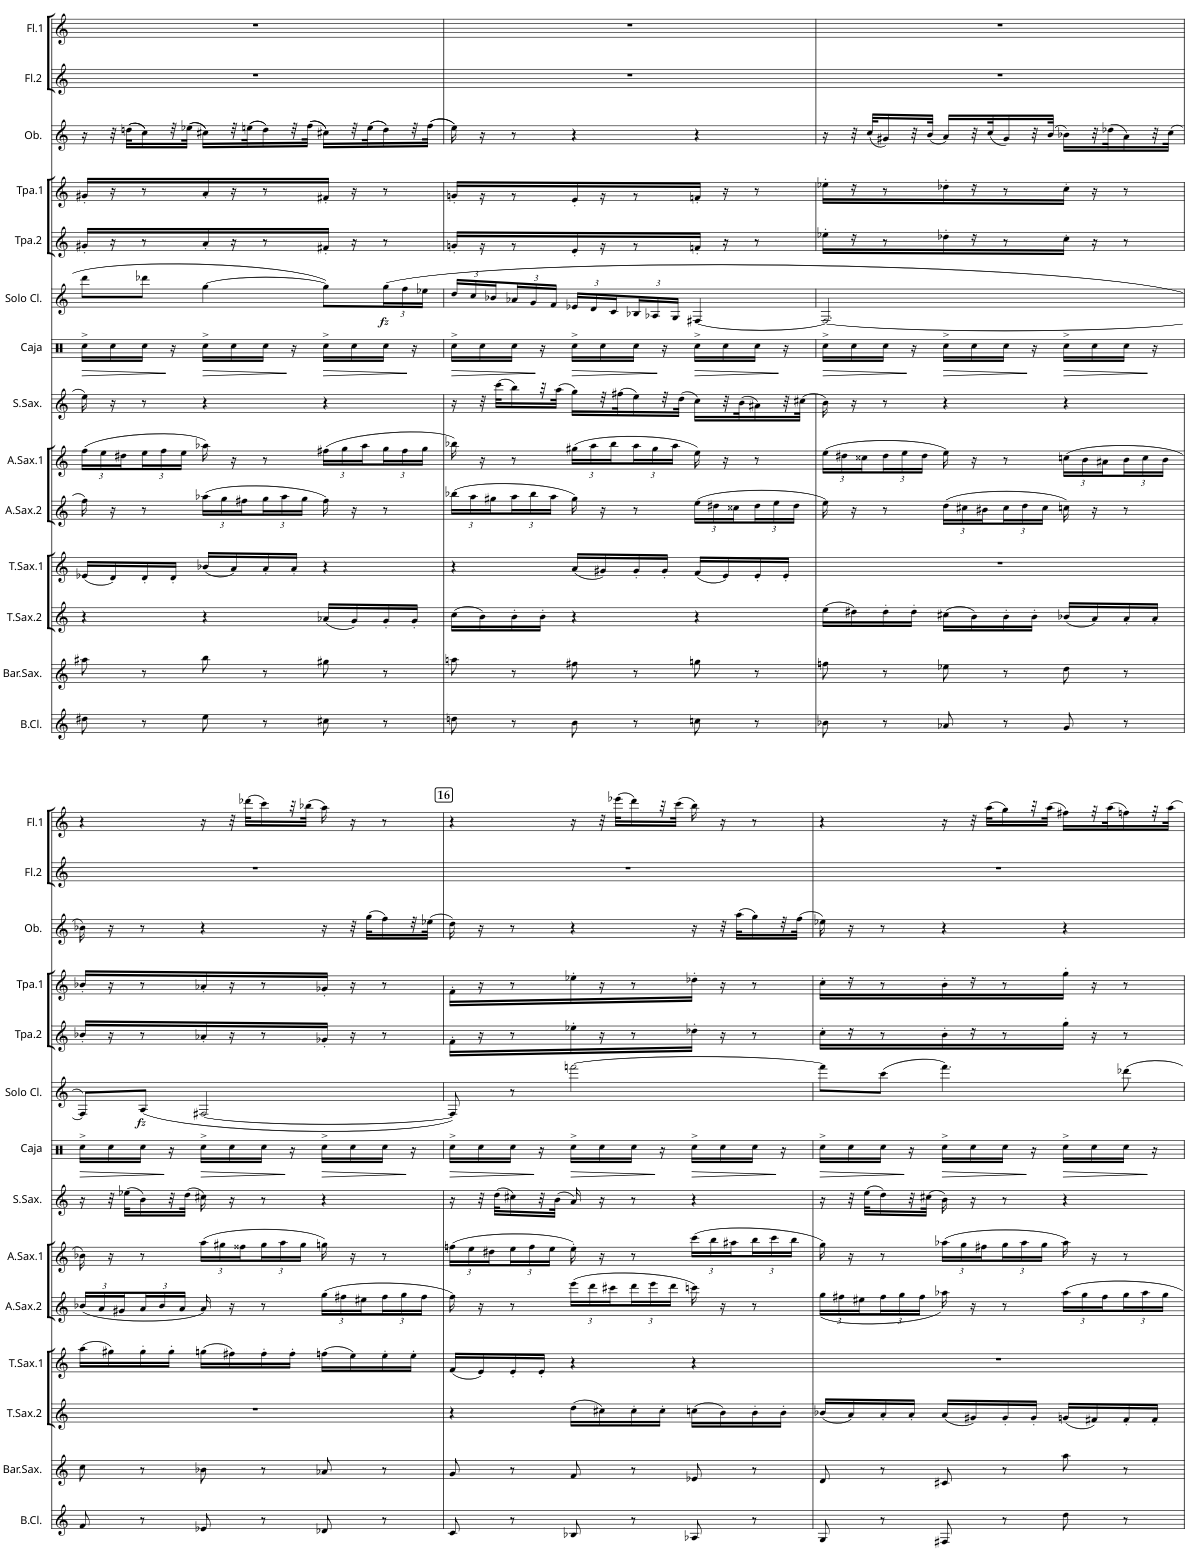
**kern	**kern	**kern	**kern	**kern	**kern	**kern	**kern	**dynam	**kern	**dynam	**kern	**kern	**kern	**kern	**kern
*part14	*part13	*part12	*part11	*part10	*part9	*part8	*part7	*part7	*part6	*part6	*part5	*part4	*part3	*part2	*part1
*staff14	*staff13	*staff12	*staff11	*staff10	*staff9	*staff8	*staff7	*staff7	*staff6	*staff6	*staff5	*staff4	*staff3	*staff2	*staff1
*I"B.Cl.	*I"Bar.Sax.	*I"T.Sax.2	*I"T.Sax.1	*I"A.Sax.2	*I"A.Sax.1	*I"S.Sax.	*I"Caja	*	*I"Solo Cl.	*	*I"Tpa.2	*I"Tpa.1	*I"Ob.	*I"Fl.2	*I"Fl.1
*I'B.Cl.	*I'Bar.Sax.	*I'T.Sax.2	*I'T.Sax.1	*I'A.Sax.2	*I'A.Sax.1	*I'S.Sax.	*I'Caja	*	*I'Solo Cl.	*	*I'Tpa.2	*I'Tpa.1	*I'Ob.	*I'Fl.2	*I'Fl.1
!!LO:PB:g=z
*clefG2	*clefG2	*clefG2	*clefG2	*clefG2	*clefG2	*clefG2	*clefX	*	*clefG2	*	*clefG2	*clefG2	*clefG2	*clefG2	*clefG2
*Trd8c14	*Trd12c21	*Trd8c14	*Trd8c14	*Trd5c9	*Trd5c9	*Trd1c2	*	*	*Trd2c3	*	*Trd4c7	*Trd4c7	*	*	*
*k[]	*k[]	*k[]	*k[]	*k[]	*k[]	*k[]	*k[]	*	*k[]	*	*k[]	*k[]	*k[]	*k[]	*k[]
*M3/4	*M3/4	*M3/4	*M3/4	*M3/4	*M3/4	*M3/4	*M3/4	*	*M3/4	*	*M3/4	*M3/4	*M3/4	*M3/4	*M3/4
*	*	*	*	*	*Xbrackettup	*	*	*	*	*	*	*	*	*	*
=52	=52	=52	=52	=52	=52	=52	=52	=52	=52	=52	=52	=52	=52	=52	=52
!	!	!	!	!	!	!	!	!LO:HP:b	!	!	!	!	!	!	!
8dd#X\	8aa#X\	4r	(16e-X/LL	16ff\	(>24ff\LL	16ee\	16Rcc^\LL	>	8ddd\L	.	16g#X'/LL	16g#X'/LL	16r	2.r	2.r
.	.	.	.	.	24ee\	.	.	.	.	.	.	.	.	.	.
.	.	.	16d/)	16r	.	16r	16Rcc\	.	.	.	16r	16r	32r	.	.
.	.	.	.	.	24dd#X\	.	.	.	.	.	.	.	.	.	.
.	.	.	.	.	.	.	.	.	.	.	.	.	((32ddn\KLL	.	.
8r	8r	.	16d'/	8r	24ee\	8r	16Rcc\JJ	.	8ddd-X\J	.	8r	8r	16cc\))	.	.
.	.	.	.	.	24ff\	.	.	.	.	.	.	.	.	.	.
.	.	.	16d'/JJ	.	.	.	16r	]	.	.	.	.	32r	.	.
.	.	.	.	.	24ee\JJ	.	.	.	.	.	.	.	.	.	.
.	.	.	.	.	.	.	.	.	.	.	.	.	((32ee-X\JJJ	.	.
*	*	*	*	*Xbrackettup	*	*	*	*	*	*	*	*	*	*	*
!	!	!	!	!	!	!	!	!LO:HP:b	!	!	!	!	!	!	!
8ee\	8bb\	4r	(16b-X/LL	(24aa-X\LL	16aa-X\)	4r	16Rcc^\LL	>	[4gg\	.	16a'/L	16a'/L	16cc#X\LL))	.	.
.	.	.	.	24gg\	.	.	.	.	.	.	.	.	.	.	.
.	.	.	16a/)	.	16r	.	16Rcc\	.	.	.	16r	16r	32r	.	.
.	.	.	.	24ff#X\	.	.	.	.	.	.	.	.	.	.	.
.	.	.	.	.	.	.	.	.	.	.	.	.	((32een\J	.	.
8r	8r	.	16a'/	24gg\	8r	.	16Rcc\JJ	.	.	.	8r	8r	16dd\))	.	.
.	.	.	.	24aa-\	.	.	.	.	.	.	.	.	.	.	.
.	.	.	16a'/JJ	.	.	.	16r	]	.	.	.	.	32r	.	.
.	.	.	.	24gg\JJ	.	.	.	.	.	.	.	.	.	.	.
.	.	.	.	.	.	.	.	.	.	.	.	.	((32ff\JJJ	.	.
!	!	!	!	!	!	!	!	!LO:HP:b	!	!	!	!	!	!	!
8cc#X\	8gg#X\	(16a-X/LL	4r	16ff#\)	(24ff#X\LL	4r	16Rcc^\LL	>	8gg\L]	.	16f#X'/Jk	16f#X'/Jk	16cc#X\LL))	.	.
.	.	.	.	.	24gg\	.	.	.	.	.	.	.	.	.	.
.	.	16g/)	.	16r	.	.	16Rcc\	.	.	.	16r	16r	32r	.	.
.	.	.	.	.	24aa-\	.	.	.	.	.	.	.	.	.	.
.	.	.	.	.	.	.	.	.	.	.	.	.	((32ee\J	.	.
*	*	*	*	*	*	*	*	*	*Xbrackettup	*	*	*	*	*	*
!	!	!	!	!	!	!	!	!	!	!LO:DY:b	!	!	!	!	!
8r	8r	16g'/	.	8r	24gg\	.	16Rcc\JJ	.	(24gg\L	fz	8r	8r	16dd\))	.	.
.	.	.	.	.	24ff#\	.	.	.	24ff\	.	.	.	.	.	.
.	.	16g'/JJ	.	.	.	.	16r	]	.	.	.	.	32r	.	.
.	.	.	.	.	24gg\JJ	.	.	.	24ee-X\JJ	.	.	.	.	.	.
.	.	.	.	.	.	.	.	.	.	.	.	.	((32ff\JJJ	.	.
=53	=53	=53	=53	=53	=53	=53	=53	=53	=53	=53	=53	=53	=53	=53	=53
!	!	!	!	!	!	!	!	!LO:HP:b	!	!	!	!	!	!	!
8ddn\	8aan\	(16cc\LL	4r	(24bb-X\LL	16bb-X\)	16r	16Rcc^\LL	>	24dd/LL	.	16gn'/LL	16gn'/LL	16ee\))	2.r	2.r
.	.	.	.	24aa\	.	.	.	.	24cc/	.	.	.	.	.	.
.	.	16b\)	.	.	16r	32r	16Rcc\	.	.	.	16r	16r	16r	.	.
.	.	.	.	24gg#X\	.	.	.	.	24b-X/	.	.	.	.	.	.
.	.	.	.	.	.	(32ccc\KLL	.	.	.	.	.	.	.	.	.
8r	8r	16b'\	.	24aa\	8r	16bb\)	16Rcc\JJ	.	24a-X/	.	8r	8r	8r	.	.
.	.	.	.	24bb-\	.	.	.	.	24g/	.	.	.	.	.	.
.	.	16b'\JJ	.	.	.	32r	16r	]	.	.	.	.	.	.	.
.	.	.	.	24aa\JJ	.	.	.	.	24f/JJ	.	.	.	.	.	.
.	.	.	.	.	.	(32aa\JJJ	.	.	.	.	.	.	.	.	.
!	!	!	!	!	!	!	!	!LO:HP:b	!	!	!	!	!	!	!
8b\	8ff#X\	4r	(16a/LL	16gg#\)	(24gg#X\LL	16gg\LL)	16Rcc^\LL	>	24e-X/LL	.	16e'/L	16e'/L	4r	.	.
.	.	.	.	.	24aa\	.	.	.	24d/	.	.	.	.	.	.
.	.	.	16g#X/)	16r	.	32r	16Rcc\	.	.	.	16r	16r	.	.	.
.	.	.	.	.	24bb-\	.	.	.	24c/	.	.	.	.	.	.
.	.	.	.	.	.	(32ff#X\J	.	.	.	.	.	.	.	.	.
8r	8r	.	16g#'/	8r	24aa\	16ee\)	16Rcc\JJ	.	24B-X/	.	8r	8r	.	.	.
.	.	.	.	.	24gg#\	.	.	.	24A-X/	.	.	.	.	.	.
.	.	.	16g#'/JJ	.	.	32r	16r	]	.	.	.	.	.	.	.
.	.	.	.	.	24aa\JJ	.	.	.	24G/JJ	.	.	.	.	.	.
.	.	.	.	.	.	(32dd\JJJ	.	.	.	.	.	.	.	.	.
!	!	!	!	!	!	!	!	!LO:HP:b	!	!	!	!	!	!	!
8ccn\	8ggn\	4r	(16f/LL	(24ee\LL	16ee\)	16cc\LL)	16Rcc^\LL	>	[4F#X/	.	16fn'/Jk	16fn'/Jk	4r	.	.
.	.	.	.	24dd#X\	.	.	.	.	.	.	.	.	.	.	.
.	.	.	16e/)	.	16r	32r	16Rcc\	.	.	.	16r	16r	.	.	.
.	.	.	.	24cc##X\	.	.	.	.	.	.	.	.	.	.	.
.	.	.	.	.	.	(32b\J	.	.	.	.	.	.	.	.	.
8r	8r	.	16e'/	24dd#\	8r	16a#X\)	16Rcc\JJ	.	.	.	8r	8r	.	.	.
.	.	.	.	24ee\	.	.	.	.	.	.	.	.	.	.	.
.	.	.	16e'/JJ	.	.	32r	16r	]	.	.	.	.	.	.	.
.	.	.	.	24dd#\JJ	.	.	.	.	.	.	.	.	.	.	.
.	.	.	.	.	.	(32cc#X\JJJ	.	.	.	.	.	.	.	.	.
=54	=54	=54	=54	=54	=54	=54	=54	=54	=54	=54	=54	=54	=54	=54	=54
!	!	!	!	!	!	!	!	!LO:HP:b	!	!	!	!	!	!	!
8b-X\	8ffn\	(16ee\LL	2.r	16ee\)	(24ee\LL	16b\)	16Rcc^\LL	>	2.F#/_	.	16ee-X'\LL	16ee-X'\LL	16r	2.r	2.r
.	.	.	.	.	24dd#X\	.	.	.	.	.	.	.	.	.	.
.	.	16dd#X\)	.	16r	.	16r	16Rcc\	.	.	.	16r	16r	32r	.	.
.	.	.	.	.	24cc##X\	.	.	.	.	.	.	.	.	.	.
.	.	.	.	.	.	.	.	.	.	.	.	.	(32cc/KLL	.	.
8r	8r	16dd#'\	.	8r	24dd#\	8r	16Rcc\JJ	.	.	.	8r	8r	16g#X/)	.	.
.	.	.	.	.	24ee\	.	.	.	.	.	.	.	.	.	.
.	.	16dd#'\JJ	.	.	.	.	16r	]	.	.	.	.	32r	.	.
.	.	.	.	.	24dd#\JJ	.	.	.	.	.	.	.	.	.	.
.	.	.	.	.	.	.	.	.	.	.	.	.	(32b/JJJ	.	.
!	!	!	!	!	!	!	!	!LO:HP:b	!	!	!	!	!	!	!
8a-X/	8ee-X\	(16cc#X\LL	.	(24dd\LL	16ee\)	4r	16Rcc^\LL	>	.	.	16dd-X'\L	16dd-X'\L	16a/LL)	.	.
.	.	.	.	24cc#X\	.	.	.	.	.	.	.	.	.	.	.
.	.	16b\)	.	.	16r	.	16Rcc\	.	.	.	16r	16r	32r	.	.
.	.	.	.	24b#X\	.	.	.	.	.	.	.	.	.	.	.
.	.	.	.	.	.	.	.	.	.	.	.	.	(32cc/J	.	.
8r	8r	16b'\	.	24cc#\	8r	.	16Rcc\JJ	.	.	.	8r	8r	16g#/)	.	.
.	.	.	.	24dd\	.	.	.	.	.	.	.	.	.	.	.
.	.	16b'\JJ	.	.	.	.	16r	]	.	.	.	.	32r	.	.
.	.	.	.	24cc#\JJ	.	.	.	.	.	.	.	.	.	.	.
.	.	.	.	.	.	.	.	.	.	.	.	.	(32b/JJJ	.	.
!	!	!	!	!	!	!	!	!LO:HP:b	!	!	!	!	!	!	!
8g/	8dd\	(16b-X/LL	.	16ccn\)	(24ccn\LL	4r	16Rcc^\LL	>	.	.	16cc'\Jk	16cc'\Jk	16b-X\LL)	.	.
.	.	.	.	.	24b\	.	.	.	.	.	.	.	.	.	.
.	.	16a/)	.	16r	.	.	16Rcc\	.	.	.	16r	16r	32r	.	.
.	.	.	.	.	24a#X\	.	.	.	.	.	.	.	.	.	.
.	.	.	.	.	.	.	.	.	.	.	.	.	(32dd-X\J	.	.
8r	8r	16a'/	.	8r	24b\	.	16Rcc\JJ	.	.	.	8r	8r	16a\)	.	.
.	.	.	.	.	24cc\	.	.	.	.	.	.	.	.	.	.
.	.	16a'/JJ	.	.	.	.	16r	]	.	.	.	.	32r	.	.
.	.	.	.	.	24b\JJ	.	.	.	.	.	.	.	.	.	.
.	.	.	.	.	.	.	.	.	.	.	.	.	(32cc\JJJ	.	.
!!LO:LB:g=z
=55	=55	=55	=55	=55	=55	=55	=55	=55	=55	=55	=55	=55	=55	=55	=55
!	!	!	!	!	!	!	!	!LO:HP:b	!	!	!	!	!	!	!
8f/	8cc\	2.r	(16aa\LL	(24b-X/LL	16b-X\)	16r	16Rcc^\LL	>	8F#/L])	.	16b-X'/LL	16b-X'/LL	16b-X\)	2.r	4r
.	.	.	.	24a/	.	.	.	.	.	.	.	.	.	.	.
.	.	.	16gg#X\)	.	16r	32r	16Rcc\	.	.	.	16r	16r	16r	.	.
.	.	.	.	24g#X/	.	.	.	.	.	.	.	.	.	.	.
.	.	.	.	.	.	(32ee-X\KLL	.	.	.	.	.	.	.	.	.
!	!	!	!	!	!	!	!	!	!	!LO:DY:b	!	!	!	!	!
8r	8r	.	16gg#'\	24a/	8r	16b\)	16Rcc\JJ	.	(8A/J	fz	8r	8r	8r	.	.
.	.	.	.	24b-/	.	.	.	.	.	.	.	.	.	.	.
.	.	.	16gg#'\JJ	.	.	32r	16r	]	.	.	.	.	.	.	.
.	.	.	.	24a/JJ	.	.	.	.	.	.	.	.	.	.	.
.	.	.	.	.	.	(32dd\JJJ	.	.	.	.	.	.	.	.	.
!	!	!	!	!	!	!	!	!LO:HP:b	!	!	!	!	!	!	!
8e-X/	8b-X\	.	(16ggn\LL	16a/)	(24aa\LL	16cc#X\)	16Rcc^\LL	>	[2F#X/	.	16a-X'/L	16a-X'/L	4r	.	16r
.	.	.	.	.	24gg#X\	.	.	.	.	.	.	.	.	.	.
.	.	.	16ff#X\)	16r	.	16r	16Rcc\	.	.	.	16r	16r	.	.	32r
.	.	.	.	.	24ff##X\	.	.	.	.	.	.	.	.	.	.
.	.	.	.	.	.	.	.	.	.	.	.	.	.	.	(32ddd-X\KLL
8r	8r	.	16ff#'\	8r	24gg#\	8r	16Rcc\JJ	.	.	.	8r	8r	.	.	16ccc\)
.	.	.	.	.	24aa\	.	.	.	.	.	.	.	.	.	.
.	.	.	16ff#'\JJ	.	.	.	16r	]	.	.	.	.	.	.	32r
.	.	.	.	.	24gg#\JJ	.	.	.	.	.	.	.	.	.	.
.	.	.	.	.	.	.	.	.	.	.	.	.	.	.	(32bb-X\JJJ
!	!	!	!	!	!	!	!	!LO:HP:b	!	!	!	!	!	!	!
8d-X/	8a-X/	.	(16ffn\LL	(24gg\LL	16ggn\)	4r	16Rcc^\LL	>	.	.	16g-X'/Jk	16g-X'/Jk	16r	.	16aa\)
.	.	.	.	24ff#X\	.	.	.	.	.	.	.	.	.	.	.
.	.	.	16ee\)	.	16r	.	16Rcc\	.	.	.	16r	16r	32r	.	16r
.	.	.	.	24ee#X\	.	.	.	.	.	.	.	.	.	.	.
.	.	.	.	.	.	.	.	.	.	.	.	.	(32gg\KLL	.	.
8r	8r	.	16ee'\	24ff#\	8r	.	16Rcc\JJ	.	.	.	8r	8r	16ff\)	.	8r
.	.	.	.	24gg\	.	.	.	.	.	.	.	.	.	.	.
.	.	.	16ee'\JJ	.	.	.	16r	]	.	.	.	.	32r	.	.
.	.	.	.	24ff#\JJ	.	.	.	.	.	.	.	.	.	.	.
.	.	.	.	.	.	.	.	.	.	.	.	.	(32ee-X\JJJ	.	.
!!LO:REH:place=s1:a:B:cj:fs=14:t=16
=56	=56	=56	=56	=56	=56	=56	=56	=56	=56	=56	=56	=56	=56	=56	=56
!	!	!	!	!	!	!	!	!LO:HP:b	!	!	!	!	!	!	!
8c/	8g/	4r	(16f/LL	16ff\)	(24ffn\LL	16r	16Rcc^\LL	>	8F#/])	.	16f'\LL	16f'\LL	16dd\)	2.r	4r
.	.	.	.	.	24ee\	.	.	.	.	.	.	.	.	.	.
.	.	.	16e/)	16r	.	32r	16Rcc\	.	.	.	16r	16r	16r	.	.
.	.	.	.	.	24dd#X\	.	.	.	.	.	.	.	.	.	.
.	.	.	.	.	.	(32dd\KLL	.	.	.	.	.	.	.	.	.
8r	8r	.	16e'/	8r	24ee\	16cc#X\)	16Rcc\JJ	.	8r	.	8r	8r	8r	.	.
.	.	.	.	.	24ff\	.	.	.	.	.	.	.	.	.	.
.	.	.	16e'/JJ	.	.	32r	16r	]	.	.	.	.	.	.	.
.	.	.	.	.	24ee\JJ	.	.	.	.	.	.	.	.	.	.
.	.	.	.	.	.	(32b\JJJ	.	.	.	.	.	.	.	.	.
!	!	!	!	!	!	!	!	!LO:HP:b	!	!	!	!	!	!	!
8B-X/	8f/	(16dd\LL	4r	(24eee\LL	16ee'\)	16a/)	16Rcc^\LL	>	[2fffn\	.	16ee-X'\L	16ee-X'\L	4r	.	16r
.	.	.	.	24ddd\	.	.	.	.	.	.	.	.	.	.	.
.	.	16cc#X\)	.	.	16r	16r	16Rcc\	.	.	.	16r	16r	.	.	32r
.	.	.	.	24ccc#X\	.	.	.	.	.	.	.	.	.	.	.
.	.	.	.	.	.	.	.	.	.	.	.	.	.	.	(32eee-X\KLL
8r	8r	16cc#'\	.	24ddd\	8r	8r	16Rcc\JJ	.	.	.	8r	8r	.	.	16ddd\)
.	.	.	.	24eee\	.	.	.	.	.	.	.	.	.	.	.
.	.	16cc#'\JJ	.	.	.	.	16r	]	.	.	.	.	.	.	32r
.	.	.	.	24ddd\JJ	.	.	.	.	.	.	.	.	.	.	.
.	.	.	.	.	.	.	.	.	.	.	.	.	.	.	(32ccc\JJJ
!	!	!	!	!	!	!	!	!LO:HP:b	!	!	!	!	!	!	!
8A-X/	8e-X/	(16ccn\LL	4r	16cccn\)	(24ccc\LL	4r	16Rcc^\LL	>	.	.	16dd-X'\Jk	16dd-X'\Jk	16r	.	16bb\)
.	.	.	.	.	24bb\	.	.	.	.	.	.	.	.	.	.
.	.	16b\)	.	16r	.	.	16Rcc\	.	.	.	16r	16r	32r	.	16r
.	.	.	.	.	24aa#X\	.	.	.	.	.	.	.	.	.	.
.	.	.	.	.	.	.	.	.	.	.	.	.	(32aa\KLL	.	.
8r	8r	16b'\	.	8r	24bb\	.	16Rcc\JJ	.	.	.	8r	8r	16gg\)	.	8r
.	.	.	.	.	24ccc\	.	.	.	.	.	.	.	.	.	.
.	.	16b'\JJ	.	.	.	.	16r	]	.	.	.	.	32r	.	.
.	.	.	.	.	24bb\JJ	.	.	.	.	.	.	.	.	.	.
.	.	.	.	.	.	.	.	.	.	.	.	.	(32ff\JJJ	.	.
=57	=57	=57	=57	=57	=57	=57	=57	=57	=57	=57	=57	=57	=57	=57	=57
!	!	!	!	!	!	!	!	!LO:HP:b	!	!	!	!	!	!	!
8G/	8d/	(16b-X/LL	2.r	(<24gg\LL	16gg\)	16r	16Rcc^\LL	>	8fff\L]	.	16cc'\LL	16cc'\LL	16ee-X\)	2.r	4r
.	.	.	.	24ff#X\	.	.	.	.	.	.	.	.	.	.	.
.	.	16a/)	.	.	16r	32r	16Rcc\	.	.	.	16r	16r	16r	.	.
.	.	.	.	24ee#X\	.	.	.	.	.	.	.	.	.	.	.
.	.	.	.	.	.	(32ee\KLL	.	.	.	.	.	.	.	.	.
8r	8r	16a'/	.	24ff#\	8r	16dd\)	16Rcc\JJ	.	(8ccc\J	.	8r	8r	8r	.	.
.	.	.	.	24gg\	.	.	.	.	.	.	.	.	.	.	.
.	.	16a'/JJ	.	.	.	32r	16r	]	.	.	.	.	.	.	.
.	.	.	.	24ff#\JJ	.	.	.	.	.	.	.	.	.	.	.
.	.	.	.	.	.	(32cc#X\JJJ	.	.	.	.	.	.	.	.	.
!	!	!	!	!	!	!	!	!LO:HP:b	!	!	!	!	!	!	!
8F#X/	8c#X/	(16a/LL	.	16aa-X\)	(24aa-X\LL	16b\)	16Rcc^\LL	>	4.fff\)	.	16b'\L	16b'\L	4r	.	16r
.	.	.	.	.	24gg\	.	.	.	.	.	.	.	.	.	.
.	.	16g#X/)	.	16r	.	16r	16Rcc\	.	.	.	16r	16r	.	.	32r
.	.	.	.	.	24ff#X\	.	.	.	.	.	.	.	.	.	.
.	.	.	.	.	.	.	.	.	.	.	.	.	.	.	(32aa\KLL
8r	8r	16g#'/	.	8r	24gg\	8r	16Rcc\JJ	.	.	.	8r	8r	.	.	16gg\)
.	.	.	.	.	24aa-\	.	.	.	.	.	.	.	.	.	.
.	.	16g#'/JJ	.	.	.	.	16r	]	.	.	.	.	.	.	32r
.	.	.	.	.	24gg\JJ	.	.	.	.	.	.	.	.	.	.
.	.	.	.	.	.	.	.	.	.	.	.	.	.	.	(32aa\JJJ
!	!	!	!	!	!	!	!	!LO:HP:b	!	!	!	!	!	!	!
8dd\	8aa\	(16gn/LL	.	24aa-\LL	16aa-\)	4r	16Rcc^\LL	>	.	.	16gg'\Jk	16gg'\Jk	4r	.	16ff#X\LL)
.	.	.	.	24gg\	.	.	.	.	.	.	.	.	.	.	.
.	.	16f#X/)	.	.	16r	.	16Rcc\	.	.	.	16r	16r	.	.	32r
.	.	.	.	24ff#\	.	.	.	.	.	.	.	.	.	.	.
.	.	.	.	.	.	.	.	.	.	.	.	.	.	.	(32aa\J
8r	8r	16f#'/	.	24gg\	8r	.	16Rcc\JJ	.	8ddd-X\	.	8r	8r	.	.	16ffn\)
.	.	.	.	24aa-\	.	.	.	.	.	.	.	.	.	.	.
.	.	16f#'/JJ	.	.	.	.	16r	]	.	.	.	.	.	.	32r
.	.	.	.	24gg\JJ	.	.	.	.	.	.	.	.	.	.	.
.	.	.	.	.	.	.	.	.	.	.	.	.	.	.	32aa\JJJ
=	=	=	=	=	=	=	=	=	=	=	=	=	=	=	=
*-	*-	*-	*-	*-	*-	*-	*-	*-	*-	*-	*-	*-	*-	*-	*-
